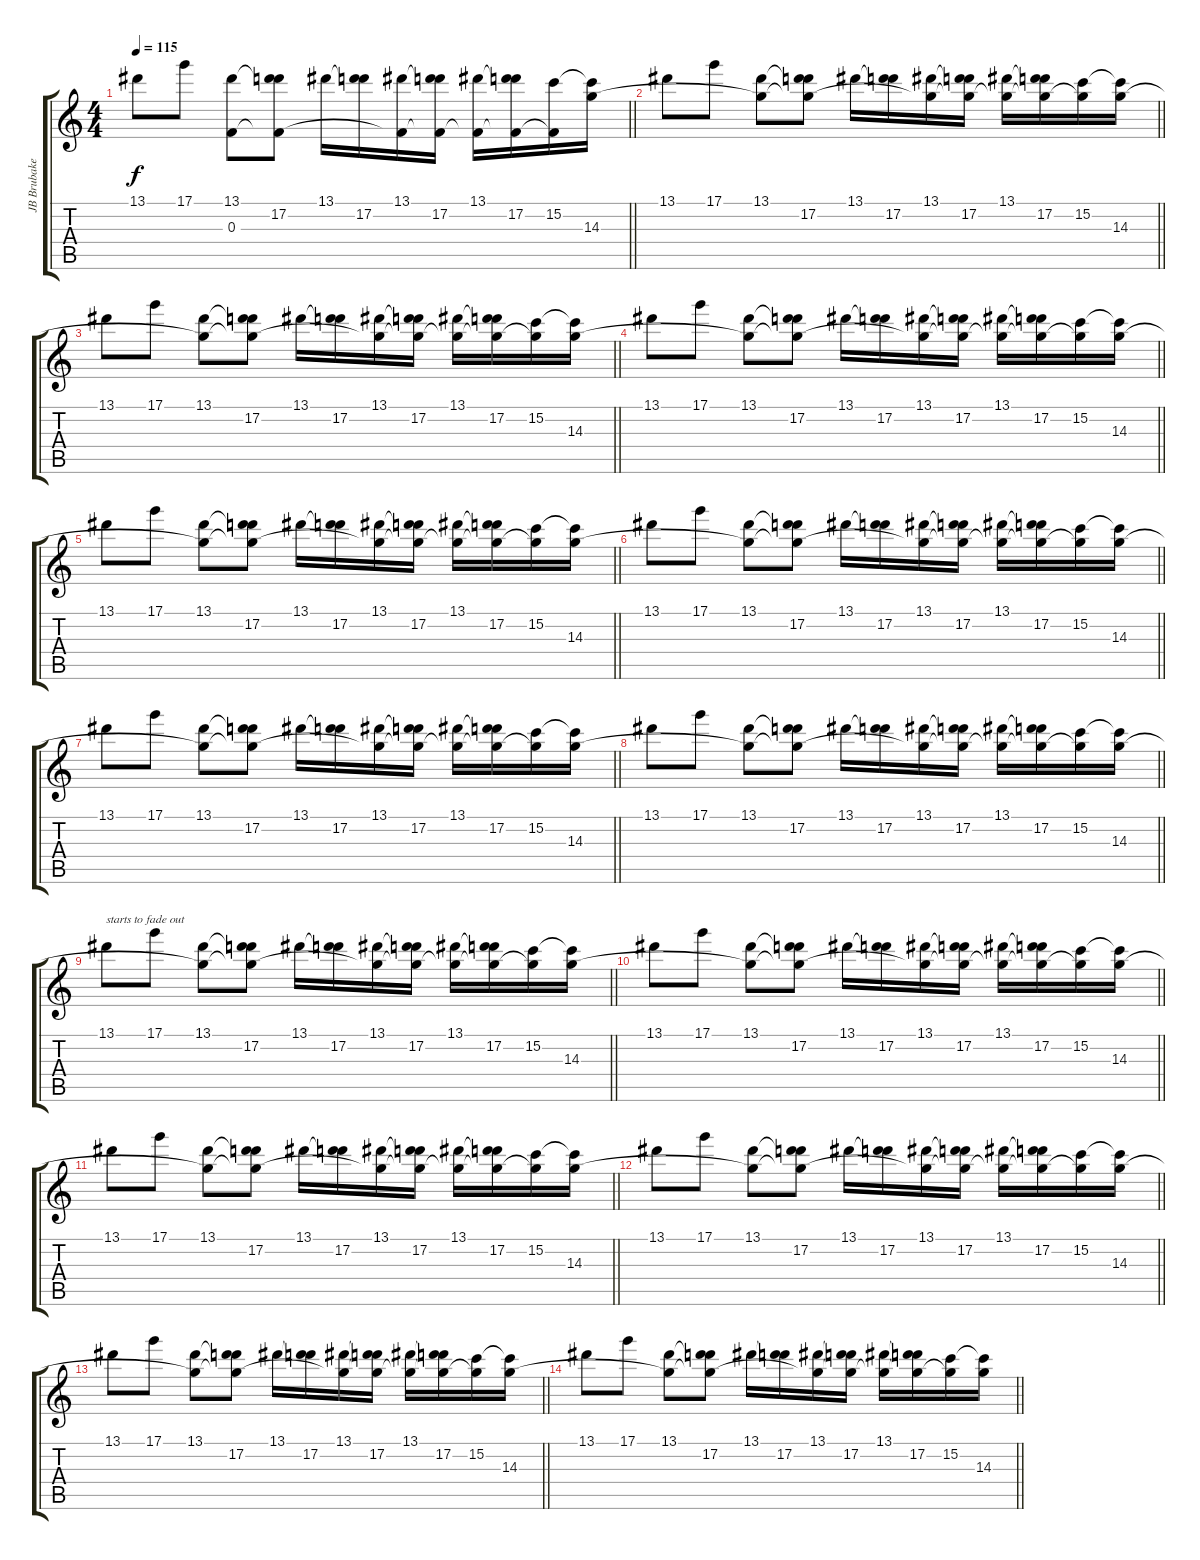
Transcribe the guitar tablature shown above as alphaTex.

\track ("JB Brubaker" "JB Brubake") {instrument distortionguitar}
\staff {score tabs}
\tuning (D4 A3 F3 C3 G2 C2) {hide}
\ts (4 4)
\section ("" "")
\tempo 115
\clef g2
\barLineRight lightlight
\ks c
13.1.8{dy f} 17.1.8 (13.1 0.3).8 (13.1{t} 17.2 0.3{t}).8 13.1.16 (13.1{t} 17.2).16 (13.1 0.3{t}).16 (13.1{t} 17.2 0.3{t}).16 (13.1 0.3{t}).16 (13.1{t} 17.2 0.3{t}).16 (15.2 0.3{t}).16 (15.2{t} 14.3).16 |
\barLineRight lightlight
13.1.8 17.1.8 (13.1 14.3{t}).8 (13.1{t} 17.2 14.3{t}).8 13.1.16 (13.1{t} 17.2).16 (13.1 14.3{t}).16 (13.1{t} 17.2 14.3{t}).16 (13.1 14.3{t}).16 (13.1{t} 17.2 14.3{t}).16 (15.2 14.3{t}).16 (15.2{t} 14.3).16 |
\barLineRight lightlight
13.1.8 17.1.8 (13.1 14.3{t}).8 (13.1{t} 17.2 14.3{t}).8 13.1.16 (13.1{t} 17.2).16 (13.1 14.3{t}).16 (13.1{t} 17.2 14.3{t}).16 (13.1 14.3{t}).16 (13.1{t} 17.2 14.3{t}).16 (15.2 14.3{t}).16 (15.2{t} 14.3).16 |
\barLineRight lightlight
13.1.8 17.1.8 (13.1 14.3{t}).8 (13.1{t} 17.2 14.3{t}).8 13.1.16 (13.1{t} 17.2).16 (13.1 14.3{t}).16 (13.1{t} 17.2 14.3{t}).16 (13.1 14.3{t}).16 (13.1{t} 17.2 14.3{t}).16 (15.2 14.3{t}).16 (15.2{t} 14.3).16 |
\section ("" "")
\barLineRight lightlight
13.1.8 17.1.8 (13.1 14.3{t}).8 (13.1{t} 17.2 14.3{t}).8 13.1.16 (13.1{t} 17.2).16 (13.1 14.3{t}).16 (13.1{t} 17.2 14.3{t}).16 (13.1 14.3{t}).16 (13.1{t} 17.2 14.3{t}).16 (15.2 14.3{t}).16 (15.2{t} 14.3).16 |
\barLineRight lightlight
13.1.8 17.1.8 (13.1 14.3{t}).8 (13.1{t} 17.2 14.3{t}).8 13.1.16 (13.1{t} 17.2).16 (13.1 14.3{t}).16 (13.1{t} 17.2 14.3{t}).16 (13.1 14.3{t}).16 (13.1{t} 17.2 14.3{t}).16 (15.2 14.3{t}).16 (15.2{t} 14.3).16 |
\barLineRight lightlight
13.1.8 17.1.8 (13.1 14.3{t}).8 (13.1{t} 17.2 14.3{t}).8 13.1.16 (13.1{t} 17.2).16 (13.1 14.3{t}).16 (13.1{t} 17.2 14.3{t}).16 (13.1 14.3{t}).16 (13.1{t} 17.2 14.3{t}).16 (15.2 14.3{t}).16 (15.2{t} 14.3).16 |
\barLineRight lightlight
13.1.8 17.1.8 (13.1 14.3{t}).8 (13.1{t} 17.2 14.3{t}).8 13.1.16 (13.1{t} 17.2).16 (13.1 14.3{t}).16 (13.1{t} 17.2 14.3{t}).16 (13.1 14.3{t}).16 (13.1{t} 17.2 14.3{t}).16 (15.2 14.3{t}).16 (15.2{t} 14.3).16 |
\section ("" "")
\barLineRight lightlight
13.1.8{txt "starts to fade out"} 17.1.8 (13.1 14.3{t}).8 (13.1{t} 17.2 14.3{t}).8 13.1.16 (13.1{t} 17.2).16 (13.1 14.3{t}).16 (13.1{t} 17.2 14.3{t}).16 (13.1 14.3{t}).16 (13.1{t} 17.2 14.3{t}).16 (15.2 14.3{t}).16 (15.2{t} 14.3).16 |
\barLineRight lightlight
13.1.8 17.1.8 (13.1 14.3{t}).8 (13.1{t} 17.2 14.3{t}).8 13.1.16 (13.1{t} 17.2).16 (13.1 14.3{t}).16 (13.1{t} 17.2 14.3{t}).16 (13.1 14.3{t}).16 (13.1{t} 17.2 14.3{t}).16 (15.2 14.3{t}).16 (15.2{t} 14.3).16 |
\barLineRight lightlight
13.1.8 17.1.8 (13.1 14.3{t}).8 (13.1{t} 17.2 14.3{t}).8 13.1.16 (13.1{t} 17.2).16 (13.1 14.3{t}).16 (13.1{t} 17.2 14.3{t}).16 (13.1 14.3{t}).16 (13.1{t} 17.2 14.3{t}).16 (15.2 14.3{t}).16 (15.2{t} 14.3).16 |
\barLineRight lightlight
13.1.8 17.1.8 (13.1 14.3{t}).8 (13.1{t} 17.2 14.3{t}).8 13.1.16 (13.1{t} 17.2).16 (13.1 14.3{t}).16 (13.1{t} 17.2 14.3{t}).16 (13.1 14.3{t}).16 (13.1{t} 17.2 14.3{t}).16 (15.2 14.3{t}).16 (15.2{t} 14.3).16 |
\barLineRight lightlight
13.1.8 17.1.8 (13.1 14.3{t}).8 (13.1{t} 17.2 14.3{t}).8 13.1.16 (13.1{t} 17.2).16 (13.1 14.3{t}).16 (13.1{t} 17.2 14.3{t}).16 (13.1 14.3{t}).16 (13.1{t} 17.2 14.3{t}).16 (15.2 14.3{t}).16 (15.2{t} 14.3).16 |
\barLineRight lightlight
13.1.8 17.1.8 (13.1 14.3{t}).8 (13.1{t} 17.2 14.3{t}).8 13.1.16 (13.1{t} 17.2).16 (13.1 14.3{t}).16 (13.1{t} 17.2 14.3{t}).16 (13.1 14.3{t}).16 (13.1{t} 17.2 14.3{t}).16 (15.2 14.3{t}).16 (15.2{t} 14.3).16
